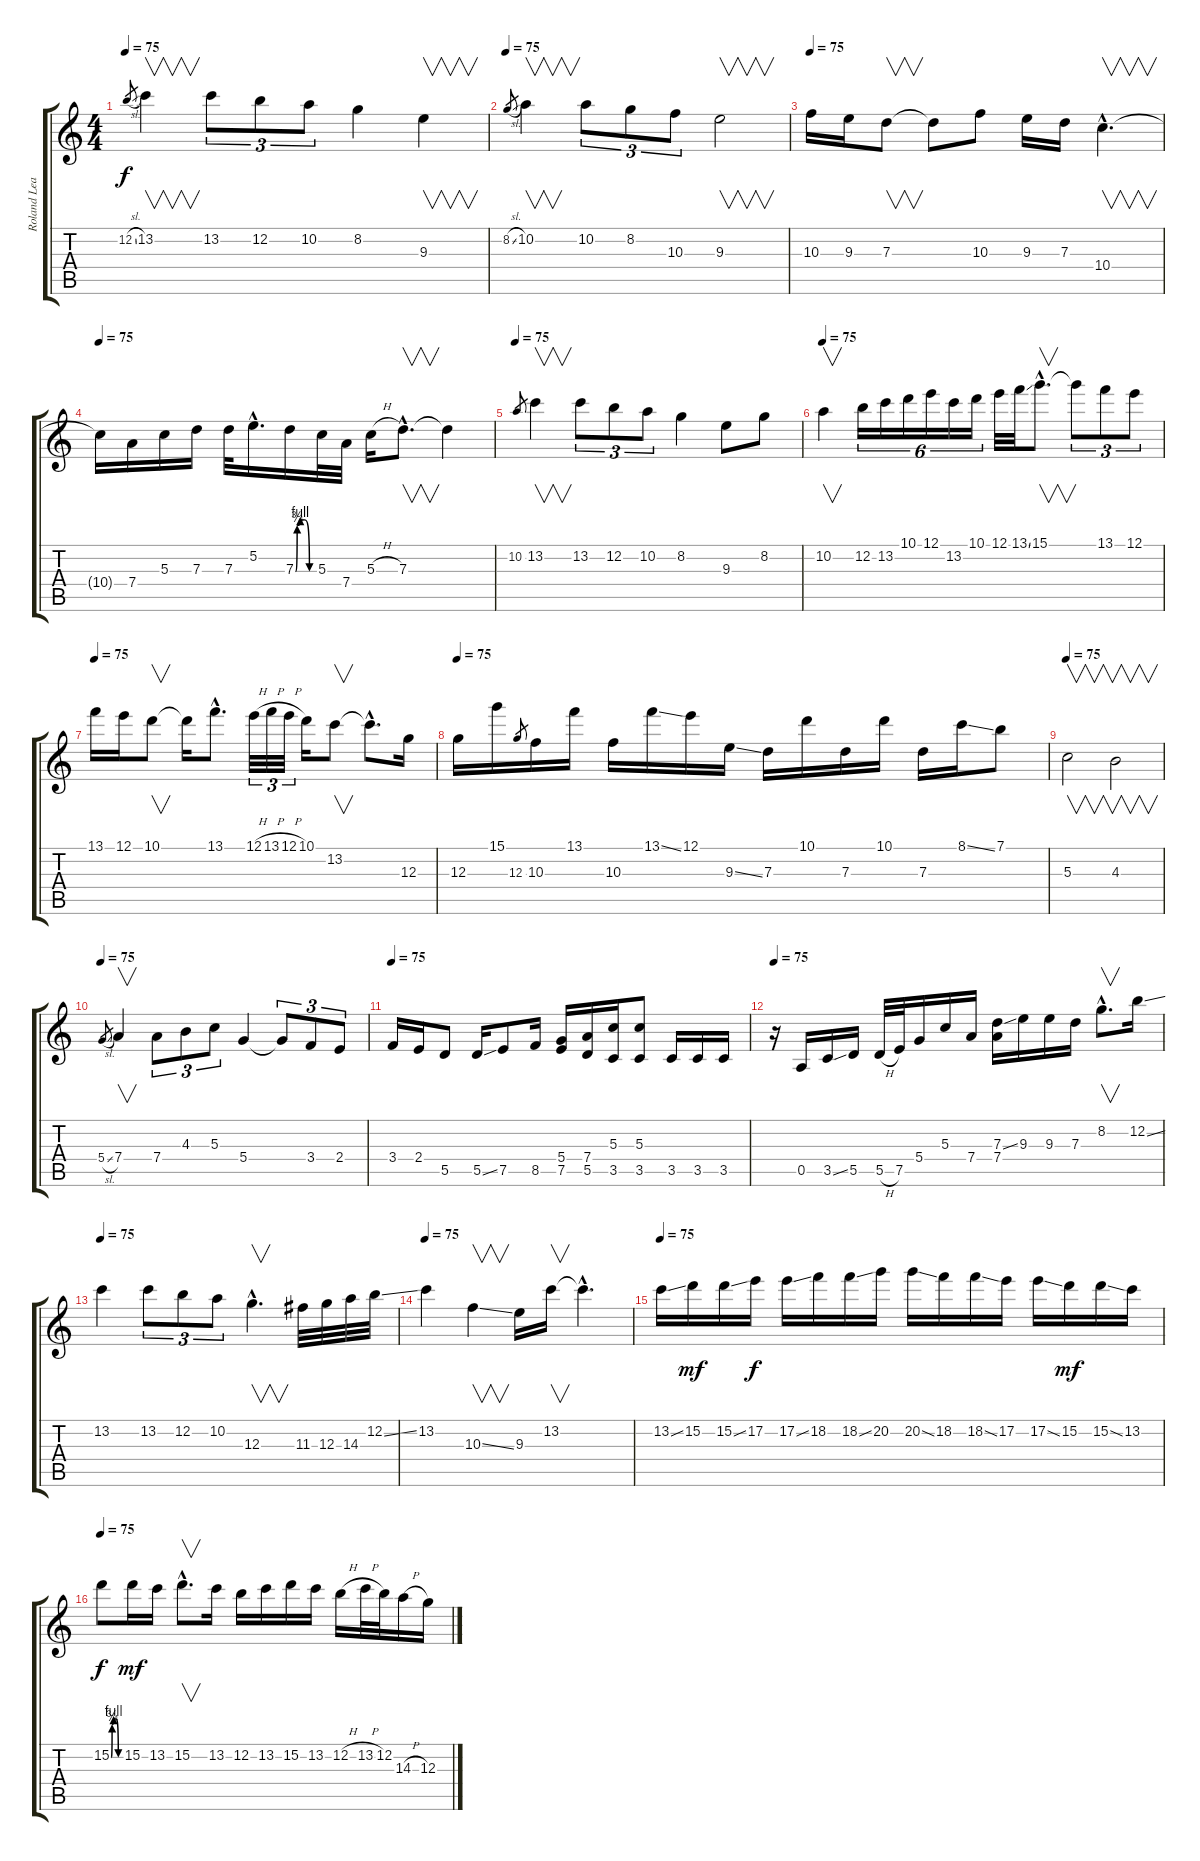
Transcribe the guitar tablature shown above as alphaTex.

\track ("Roland Lead" "Roland Lea") {instrument overdrivenguitar}
\staff {score tabs}
\tuning (E4 B3 G3 D3 A2 E2) {hide}
\ts (4 4)
\tempo 75
\clef g2
\ks c
12.2{sl}.8{gr dy f} 13.2.4{v} 13.2.8{tu (3 2)} 12.2.8{tu (3 2)} 10.2.8{tu (3 2)} 8.2.4 9.3.4{v} |
\tempo 75
8.2{sl}.8{gr} 10.2.4{v} 10.2.8{tu (3 2)} 8.2.8{tu (3 2)} 10.3.8{tu (3 2)} 9.3.2{v} |
\tempo 75
10.3.16 9.3.16 7.3.8{v} 7.3{t}.8 10.3.8 9.3.16 7.3.16 10.4{hac}.4{v d} |
\tempo 75
10.4{t}.16 7.4.16 5.3.16 7.3.16 7.3.32 5.2{hac}.16{d} 7.3{be (custom 0 0 5 3 15 4 30 4 45 0 60 0)}.16 5.3.32 7.4.32 5.3{h}.16 7.3{hac}.8{v d} 7.3{t}.4 |
\tempo 75
10.2.8{gr} 13.2.4{v} 13.2.8{tu (3 2)} 12.2.8{tu (3 2)} 10.2.8{tu (3 2)} 8.2.4 9.3.8 8.2.8 |
\tempo 75
10.2.4{v} 12.2.16{tu (6 4)} 13.2.16{tu (6 4)} 10.1.16{tu (6 4)} 12.1.16{tu (6 4)} 13.2.16{tu (6 4)} 10.1.16{tu (6 4)} 12.1.32 13.1{ss}.32 15.1{hac}.8{v d} 15.1{t}.8{tu (3 2)} 13.1.8{tu (3 2)} 12.1.8{tu (3 2)} |
\tempo 75
13.1.16 12.1.16 10.1.8{v} 10.1{t}.16 13.1{hac}.8{d} 12.1{h}.32{tu (3 2)} 13.1{h}.32{tu (3 2)} 12.1{h}.32{tu (3 2)} 10.1.16 13.2.8{v} 13.2{hac t}.8{d} 12.3.16 |
\tempo 75
12.3.16 15.1.16 12.3.8{gr} 10.3.16 13.1.16 10.3.16 13.1{ss}.16 12.1.16 9.3{ss}.16 7.3.16 10.1.16 7.3.16 10.1.16 7.3.16 8.1{ss}.16 7.1.8 |
\tempo 75
5.3.2{v} 4.3.2{v} |
\tempo 75
5.4{sl}.8{gr} 7.4.4{v} 7.4.8{tu (3 2)} 4.3.8{tu (3 2)} 5.3.8{tu (3 2)} 5.4.4 5.4{t}.8{tu (3 2)} 3.4.8{tu (3 2)} 2.4.8{tu (3 2)} |
\tempo 75
3.4.16 2.4.16 5.5.8 5.5{ss}.16 7.5.8 8.5.16 (5.4 7.5).16 (7.4 5.5).16 (5.3 3.5).16 (5.3 3.5).8 3.5.16 3.5.16 3.5.16 |
\tempo 75
r.16 0.5.16 3.5{ss}.16 5.5.16 5.5{h}.32 7.5.32 5.4.16 5.3.16 7.4.16 (7.3{ss} 7.4).16 9.3.16 9.3.16 7.3.16 8.2{hac}.8{v d} 12.2{ss}.16 |
\tempo 75
13.2.4 13.2.8{tu (3 2)} 12.2.8{tu (3 2)} 10.2.8{tu (3 2)} 12.3{hac}.4{v d} 11.3.32 12.3.32 14.3.32 12.2{ss}.32 |
\tempo 75
13.2.4 10.3{ss}.4{v} 9.3.16 13.2.16{v} 13.2{hac t}.4{d} |
\tempo 75
13.2{ss}.16 15.2.16{dy mf} 15.2{ss}.16 17.2.16{dy f} 17.2{ss}.16 18.2.16 18.2{ss}.16 20.2.16 20.2{ss}.16 18.2.16 18.2{ss}.16 17.2.16 17.2{ss}.16 15.2.16{dy mf} 15.2{ss}.16 13.2.16 |
\tempo 75
15.2{be (custom 0 0 5 3 15 4 30 4 45 0 60 0)}.8{dy f} 15.2.16{dy mf} 13.2.16 15.2{hac}.8{v d} 13.2.16 12.2.16 13.2.16 15.2.16 13.2.16 12.2{h}.16 13.2{h}.32 12.2.32 14.3{h}.16 12.3{ss}.16
